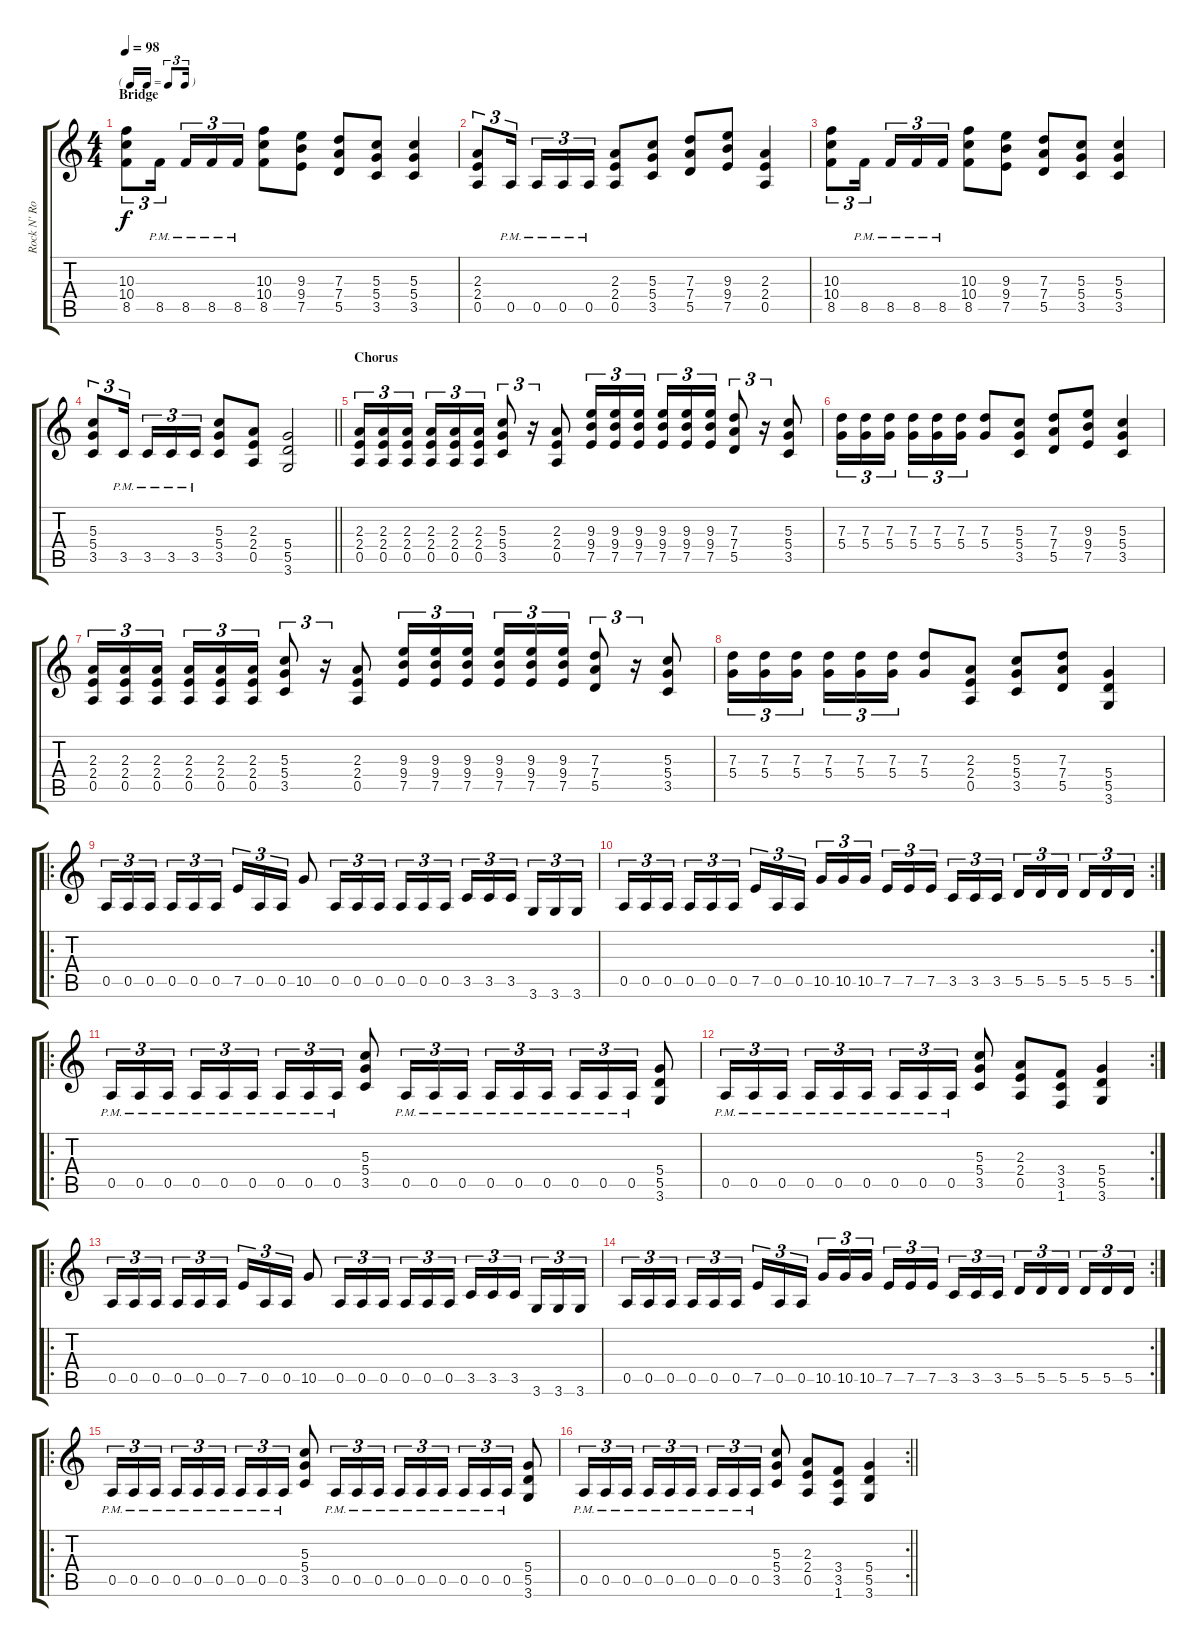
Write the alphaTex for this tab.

\track ("Rock N' Rolf" "Rock N' Ro") {instrument distortionguitar}
\staff {score tabs}
\tuning (E4 B3 G3 D3 A2 E2) {hide}
\ts (4 4)
\tf triplet16th
\section ("" "Bridge")
\tempo 98
\clef g2
\ks c
(10.3 10.4 8.5).8{tu (3 2) dy f} 8.5{pm}.16{tu (3 2) beam splitsecondary} 8.5{pm}.16{tu (3 2)} 8.5{pm}.16{tu (3 2)} 8.5{pm}.16{tu (3 2)} (10.3 10.4 8.5).8 (9.3 9.4 7.5).8 (7.3 7.4 5.5).8 (5.3 5.4 3.5).8 (5.3 5.4 3.5).4 |
(2.3 2.4 0.5).8{tu (3 2)} 0.5{pm}.16{tu (3 2) beam splitsecondary} 0.5{pm}.16{tu (3 2)} 0.5{pm}.16{tu (3 2)} 0.5{pm}.16{tu (3 2)} (2.3 2.4 0.5).8 (5.3 5.4 3.5).8 (7.3 7.4 5.5).8 (9.3 9.4 7.5).8 (2.3 2.4 0.5).4 |
(10.3 10.4 8.5).8{tu (3 2)} 8.5{pm}.16{tu (3 2) beam splitsecondary} 8.5{pm}.16{tu (3 2)} 8.5{pm}.16{tu (3 2)} 8.5{pm}.16{tu (3 2)} (10.3 10.4 8.5).8 (9.3 9.4 7.5).8 (7.3 7.4 5.5).8 (5.3 5.4 3.5).8 (5.3 5.4 3.5).4 |
\barLineRight lightlight
(5.3 5.4 3.5).8{tu (3 2)} 3.5{pm}.16{tu (3 2) beam splitsecondary} 3.5{pm}.16{tu (3 2)} 3.5{pm}.16{tu (3 2)} 3.5{pm}.16{tu (3 2)} (5.3 5.4 3.5).8 (2.3 2.4 0.5).8 (5.4 5.5 3.6).2 |
\section ("" "Chorus")
(2.3 2.4 0.5).16{tu (3 2)} (2.3 2.4 0.5).16{tu (3 2)} (2.3 2.4 0.5).16{tu (3 2) beam splitsecondary} (2.3 2.4 0.5).16{tu (3 2)} (2.3 2.4 0.5).16{tu (3 2)} (2.3 2.4 0.5).16{tu (3 2)} (5.3 5.4 3.5).8{tu (3 2)} r.16{tu (3 2)} (2.3 2.4 0.5).8 (9.3 9.4 7.5).16{tu (3 2)} (9.3 9.4 7.5).16{tu (3 2)} (9.3 9.4 7.5).16{tu (3 2) beam splitsecondary} (9.3 9.4 7.5).16{tu (3 2)} (9.3 9.4 7.5).16{tu (3 2)} (9.3 9.4 7.5).16{tu (3 2)} (7.3 7.4 5.5).8{tu (3 2)} r.16{tu (3 2)} (5.3 5.4 3.5).8 |
(7.3 5.4).16{tu (3 2)} (7.3 5.4).16{tu (3 2)} (7.3 5.4).16{tu (3 2) beam splitsecondary} (7.3 5.4).16{tu (3 2)} (7.3 5.4).16{tu (3 2)} (7.3 5.4).16{tu (3 2)} (7.3 5.4).8 (5.3 5.4 3.5).8 (7.3 7.4 5.5).8 (9.3 9.4 7.5).8 (5.3 5.4 3.5).4 |
(2.3 2.4 0.5).16{tu (3 2)} (2.3 2.4 0.5).16{tu (3 2)} (2.3 2.4 0.5).16{tu (3 2) beam splitsecondary} (2.3 2.4 0.5).16{tu (3 2)} (2.3 2.4 0.5).16{tu (3 2)} (2.3 2.4 0.5).16{tu (3 2)} (5.3 5.4 3.5).8{tu (3 2)} r.16{tu (3 2)} (2.3 2.4 0.5).8 (9.3 9.4 7.5).16{tu (3 2)} (9.3 9.4 7.5).16{tu (3 2)} (9.3 9.4 7.5).16{tu (3 2) beam splitsecondary} (9.3 9.4 7.5).16{tu (3 2)} (9.3 9.4 7.5).16{tu (3 2)} (9.3 9.4 7.5).16{tu (3 2)} (7.3 7.4 5.5).8{tu (3 2)} r.16{tu (3 2)} (5.3 5.4 3.5).8 |
(7.3 5.4).16{tu (3 2)} (7.3 5.4).16{tu (3 2)} (7.3 5.4).16{tu (3 2) beam splitsecondary} (7.3 5.4).16{tu (3 2)} (7.3 5.4).16{tu (3 2)} (7.3 5.4).16{tu (3 2)} (7.3 5.4).8 (2.3 2.4 0.5).8 (5.3 5.4 3.5).8 (7.3 7.4 5.5).8 (5.4 5.5 3.6).4 |
\ro
0.5.16{tu (3 2) volume 16} 0.5.16{tu (3 2)} 0.5.16{tu (3 2) beam splitsecondary} 0.5.16{tu (3 2)} 0.5.16{tu (3 2)} 0.5.16{tu (3 2)} 7.5.16{tu (3 2)} 0.5.16{tu (3 2)} 0.5.16{tu (3 2)} 10.5.8 0.5.16{tu (3 2)} 0.5.16{tu (3 2)} 0.5.16{tu (3 2) beam splitsecondary} 0.5.16{tu (3 2)} 0.5.16{tu (3 2)} 0.5.16{tu (3 2)} 3.5.16{tu (3 2)} 3.5.16{tu (3 2)} 3.5.16{tu (3 2) beam splitsecondary} 3.6.16{tu (3 2)} 3.6.16{tu (3 2)} 3.6.16{tu (3 2)} |
\rc 2
0.5.16{tu (3 2)} 0.5.16{tu (3 2)} 0.5.16{tu (3 2) beam splitsecondary} 0.5.16{tu (3 2)} 0.5.16{tu (3 2)} 0.5.16{tu (3 2)} 7.5.16{tu (3 2)} 0.5.16{tu (3 2)} 0.5.16{tu (3 2) beam splitsecondary} 10.5.16{tu (3 2)} 10.5.16{tu (3 2)} 10.5.16{tu (3 2)} 7.5.16{tu (3 2)} 7.5.16{tu (3 2)} 7.5.16{tu (3 2) beam splitsecondary} 3.5.16{tu (3 2)} 3.5.16{tu (3 2)} 3.5.16{tu (3 2)} 5.5.16{tu (3 2)} 5.5.16{tu (3 2)} 5.5.16{tu (3 2) beam splitsecondary} 5.5.16{tu (3 2)} 5.5.16{tu (3 2)} 5.5.16{tu (3 2)} |
\ro
0.5{pm}.16{tu (3 2) volume 13} 0.5{pm}.16{tu (3 2)} 0.5{pm}.16{tu (3 2) beam splitsecondary} 0.5{pm}.16{tu (3 2)} 0.5{pm}.16{tu (3 2)} 0.5{pm}.16{tu (3 2)} 0.5{pm}.16{tu (3 2)} 0.5{pm}.16{tu (3 2)} 0.5{pm}.16{tu (3 2)} (5.3 5.4 3.5).8 0.5{pm}.16{tu (3 2)} 0.5{pm}.16{tu (3 2)} 0.5{pm}.16{tu (3 2) beam splitsecondary} 0.5{pm}.16{tu (3 2)} 0.5{pm}.16{tu (3 2)} 0.5{pm}.16{tu (3 2)} 0.5{pm}.16{tu (3 2)} 0.5{pm}.16{tu (3 2)} 0.5{pm}.16{tu (3 2)} (5.4 5.5 3.6).8 |
\rc 2
0.5{pm}.16{tu (3 2)} 0.5{pm}.16{tu (3 2)} 0.5{pm}.16{tu (3 2) beam splitsecondary} 0.5{pm}.16{tu (3 2)} 0.5{pm}.16{tu (3 2)} 0.5{pm}.16{tu (3 2)} 0.5{pm}.16{tu (3 2)} 0.5{pm}.16{tu (3 2)} 0.5{pm}.16{tu (3 2)} (5.3 5.4 3.5).8 (2.3 2.4 0.5).8 (3.4 3.5 1.6).8 (5.4 5.5 3.6).4 |
\ro
0.5.16{tu (3 2) volume 16} 0.5.16{tu (3 2)} 0.5.16{tu (3 2) beam splitsecondary} 0.5.16{tu (3 2)} 0.5.16{tu (3 2)} 0.5.16{tu (3 2)} 7.5.16{tu (3 2)} 0.5.16{tu (3 2)} 0.5.16{tu (3 2)} 10.5.8 0.5.16{tu (3 2)} 0.5.16{tu (3 2)} 0.5.16{tu (3 2) beam splitsecondary} 0.5.16{tu (3 2)} 0.5.16{tu (3 2)} 0.5.16{tu (3 2)} 3.5.16{tu (3 2)} 3.5.16{tu (3 2)} 3.5.16{tu (3 2) beam splitsecondary} 3.6.16{tu (3 2)} 3.6.16{tu (3 2)} 3.6.16{tu (3 2)} |
\rc 2
0.5.16{tu (3 2)} 0.5.16{tu (3 2)} 0.5.16{tu (3 2) beam splitsecondary} 0.5.16{tu (3 2)} 0.5.16{tu (3 2)} 0.5.16{tu (3 2)} 7.5.16{tu (3 2)} 0.5.16{tu (3 2)} 0.5.16{tu (3 2) beam splitsecondary} 10.5.16{tu (3 2)} 10.5.16{tu (3 2)} 10.5.16{tu (3 2)} 7.5.16{tu (3 2)} 7.5.16{tu (3 2)} 7.5.16{tu (3 2) beam splitsecondary} 3.5.16{tu (3 2)} 3.5.16{tu (3 2)} 3.5.16{tu (3 2)} 5.5.16{tu (3 2)} 5.5.16{tu (3 2)} 5.5.16{tu (3 2) beam splitsecondary} 5.5.16{tu (3 2)} 5.5.16{tu (3 2)} 5.5.16{tu (3 2)} |
\ro
0.5{pm}.16{tu (3 2) volume 13} 0.5{pm}.16{tu (3 2)} 0.5{pm}.16{tu (3 2) beam splitsecondary} 0.5{pm}.16{tu (3 2)} 0.5{pm}.16{tu (3 2)} 0.5{pm}.16{tu (3 2)} 0.5{pm}.16{tu (3 2)} 0.5{pm}.16{tu (3 2)} 0.5{pm}.16{tu (3 2)} (5.3 5.4 3.5).8 0.5{pm}.16{tu (3 2)} 0.5{pm}.16{tu (3 2)} 0.5{pm}.16{tu (3 2) beam splitsecondary} 0.5{pm}.16{tu (3 2)} 0.5{pm}.16{tu (3 2)} 0.5{pm}.16{tu (3 2)} 0.5{pm}.16{tu (3 2)} 0.5{pm}.16{tu (3 2)} 0.5{pm}.16{tu (3 2)} (5.4 5.5 3.6).8 |
\rc 2
\barLineRight lightlight
0.5{pm}.16{tu (3 2)} 0.5{pm}.16{tu (3 2)} 0.5{pm}.16{tu (3 2) beam splitsecondary} 0.5{pm}.16{tu (3 2)} 0.5{pm}.16{tu (3 2)} 0.5{pm}.16{tu (3 2)} 0.5{pm}.16{tu (3 2)} 0.5{pm}.16{tu (3 2)} 0.5{pm}.16{tu (3 2)} (5.3 5.4 3.5).8 (2.3 2.4 0.5).8 (3.4 3.5 1.6).8 (5.4 5.5 3.6).4
